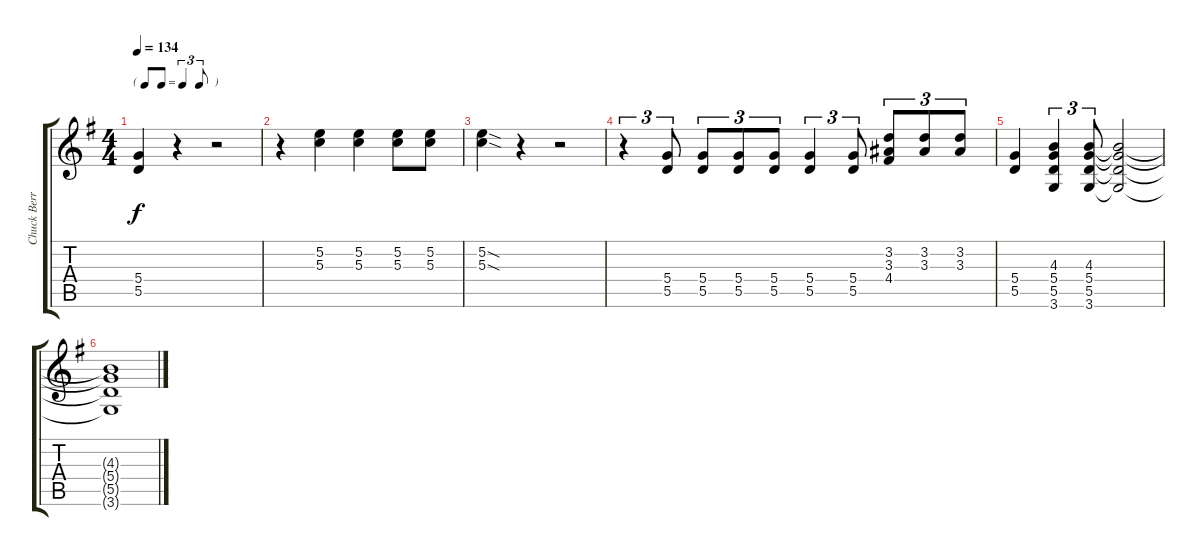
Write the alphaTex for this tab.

\track ("Chuck Berry - Clean Electric Guitar" "Chuck Berr") {instrument electricguitarclean}
\staff {score tabs}
\tuning (E4 B3 G3 D3 A2 E2) {hide}
\ts (4 4)
\tf triplet8th
\tempo 134
\clef g2
\ks g
(5.4 5.5).4{dy f} r.4 r.2 |
r.4 (5.2 5.3).4 (5.2 5.3).4 (5.2 5.3).8 (5.2 5.3).8 |
(5.2{sod} 5.3{sod}).4 r.4 r.2 |
r.4{tu (3 2)} (5.4 5.5).8{tu (3 2)} (5.4 5.5).8{tu (3 2)} (5.4 5.5).8{tu (3 2)} (5.4 5.5).8{tu (3 2)} (5.4 5.5).4{tu (3 2)} (5.4 5.5).8{tu (3 2)} (3.2 3.3 4.4).8{tu (3 2)} (3.2 3.3).8{tu (3 2)} (3.2 3.3).8{tu (3 2)} |
(5.4 5.5).4 (4.3 5.4 5.5 3.6).4{tu (3 2)} (4.3 5.4 5.5 3.6).8{tu (3 2)} (4.3{t} 5.4{t} 5.5{t} 3.6{t}).2 |
(4.3{t} 5.4{t} 5.5{t} 3.6{t}).1
